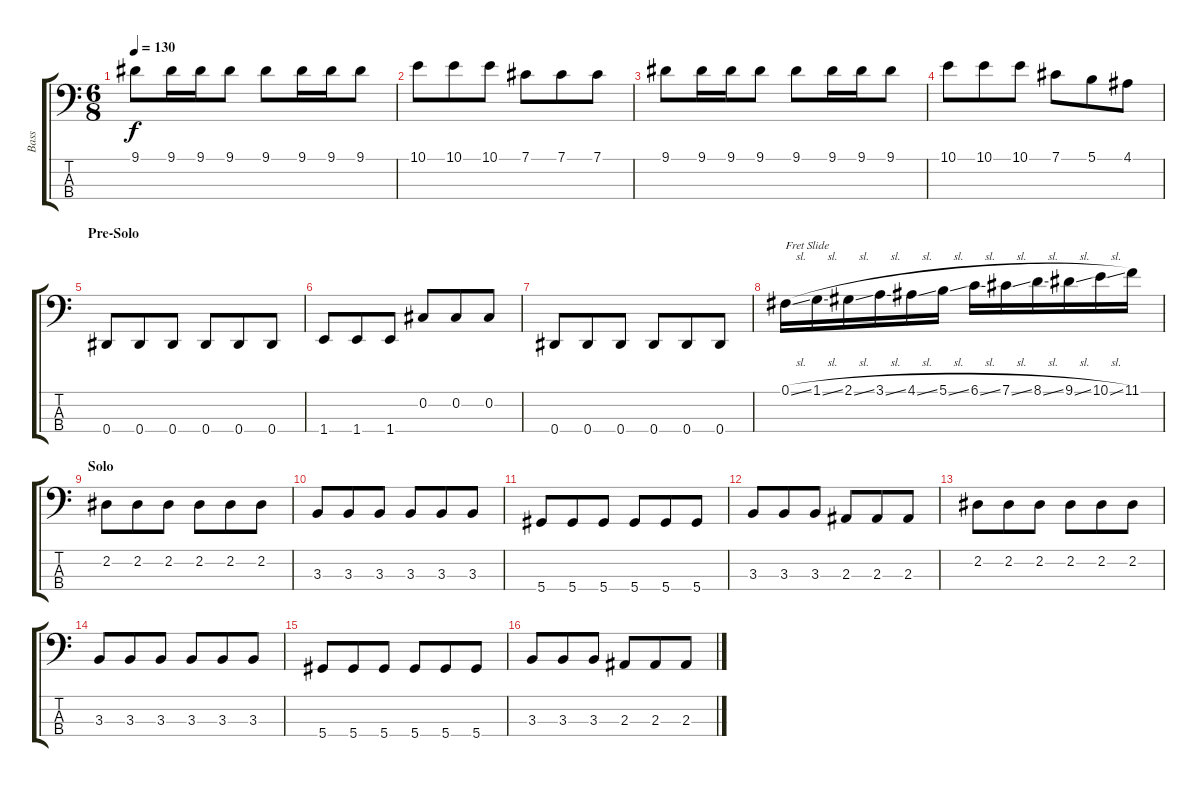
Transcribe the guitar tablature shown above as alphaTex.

\track ("Bass" "Bass") {instrument electricbasspick}
\staff {score tabs}
\tuning (Gb2 Db2 Ab1 Eb1) {hide}
\ts (6 8)
\tempo 130
\clef f4
\ks c
9.1.8{dy f} 9.1.16 9.1.16 9.1.8 9.1.8 9.1.16 9.1.16 9.1.8 |
10.1.8 10.1.8 10.1.8 7.1.8 7.1.8 7.1.8 |
9.1.8 9.1.16 9.1.16 9.1.8 9.1.8 9.1.16 9.1.16 9.1.8 |
10.1.8 10.1.8 10.1.8 7.1.8 5.1.8 4.1.8 |
\section ("" "Pre-Solo")
0.4.8 0.4.8 0.4.8 0.4.8 0.4.8 0.4.8 |
1.4.8 1.4.8 1.4.8 0.2.8 0.2.8 0.2.8 |
0.4.8 0.4.8 0.4.8 0.4.8 0.4.8 0.4.8 |
0.1{sl}.16{txt "Fret Slide"} 1.1{sl}.16 2.1{sl}.16 3.1{sl}.16 4.1{sl}.16 5.1{sl}.16 6.1{sl}.16 7.1{sl}.16 8.1{sl}.16 9.1{sl}.16 10.1{sl}.16 11.1.16 |
\section ("" "Solo")
2.2.8 2.2.8 2.2.8 2.2.8 2.2.8 2.2.8 |
3.3.8 3.3.8 3.3.8 3.3.8 3.3.8 3.3.8 |
5.4.8 5.4.8 5.4.8 5.4.8 5.4.8 5.4.8 |
3.3.8 3.3.8 3.3.8 2.3.8 2.3.8 2.3.8 |
2.2.8 2.2.8 2.2.8 2.2.8 2.2.8 2.2.8 |
3.3.8 3.3.8 3.3.8 3.3.8 3.3.8 3.3.8 |
5.4.8 5.4.8 5.4.8 5.4.8 5.4.8 5.4.8 |
3.3.8 3.3.8 3.3.8 2.3.8 2.3.8 2.3.8
